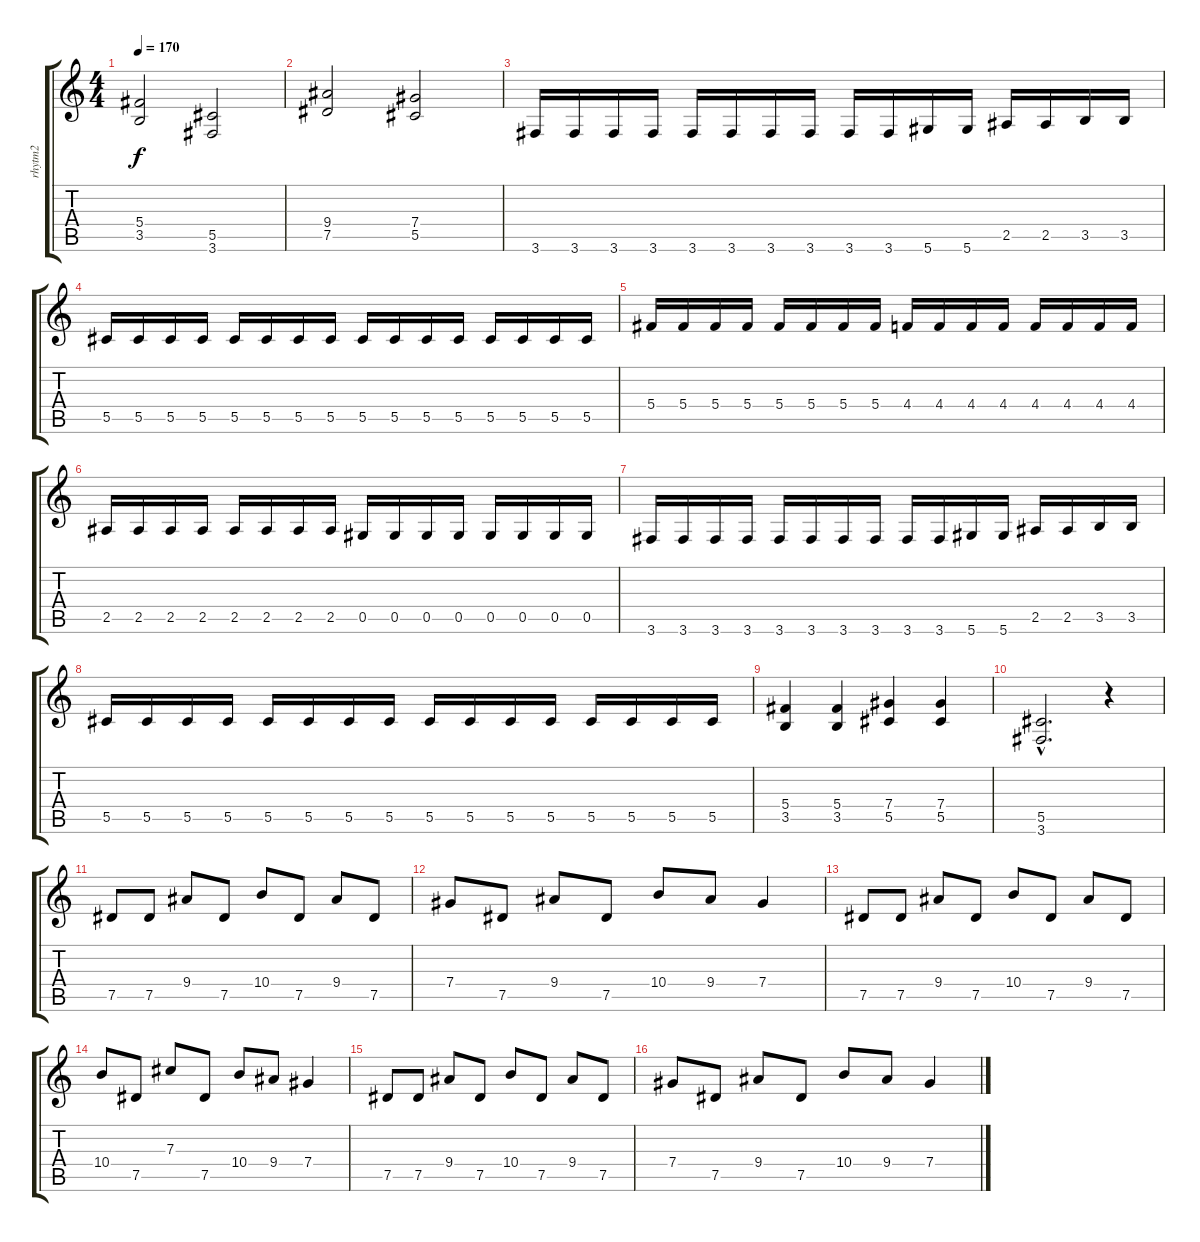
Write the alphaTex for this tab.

\track ("rhytm2" "rhytm2") {instrument distortionguitar}
\staff {score tabs}
\tuning (Eb4 Bb3 Gb3 Db3 Ab2 Eb2) {hide}
\ts (4 4)
\tempo 170
\clef g2
\ks c
(5.4 3.5).2{dy f} (5.5 3.6).2 |
(9.4 7.5).2 (7.4 5.5).2 |
3.6.16 3.6.16 3.6.16 3.6.16 3.6.16 3.6.16 3.6.16 3.6.16 3.6.16 3.6.16 5.6.16 5.6.16 2.5.16 2.5.16 3.5.16 3.5.16 |
5.5.16 5.5.16 5.5.16 5.5.16 5.5.16 5.5.16 5.5.16 5.5.16 5.5.16 5.5.16 5.5.16 5.5.16 5.5.16 5.5.16 5.5.16 5.5.16 |
5.4.16 5.4.16 5.4.16 5.4.16 5.4.16 5.4.16 5.4.16 5.4.16 4.4.16 4.4.16 4.4.16 4.4.16 4.4.16 4.4.16 4.4.16 4.4.16 |
2.5.16 2.5.16 2.5.16 2.5.16 2.5.16 2.5.16 2.5.16 2.5.16 0.5.16 0.5.16 0.5.16 0.5.16 0.5.16 0.5.16 0.5.16 0.5.16 |
3.6.16 3.6.16 3.6.16 3.6.16 3.6.16 3.6.16 3.6.16 3.6.16 3.6.16 3.6.16 5.6.16 5.6.16 2.5.16 2.5.16 3.5.16 3.5.16 |
5.5.16 5.5.16 5.5.16 5.5.16 5.5.16 5.5.16 5.5.16 5.5.16 5.5.16 5.5.16 5.5.16 5.5.16 5.5.16 5.5.16 5.5.16 5.5.16 |
(5.4 3.5).4 (5.4 3.5).4 (7.4 5.5).4 (7.4 5.5).4 |
(5.5{hac} 3.6{hac}).2{d} r.4 |
7.5.8 7.5.8 9.4.8 7.5.8 10.4.8 7.5.8 9.4.8 7.5.8 |
7.4.8 7.5.8 9.4.8 7.5.8 10.4.8 9.4.8 7.4.4 |
7.5.8 7.5.8 9.4.8 7.5.8 10.4.8 7.5.8 9.4.8 7.5.8 |
10.4.8 7.5.8 7.3.8 7.5.8 10.4.8 9.4.8 7.4.4 |
7.5.8 7.5.8 9.4.8 7.5.8 10.4.8 7.5.8 9.4.8 7.5.8 |
7.4.8 7.5.8 9.4.8 7.5.8 10.4.8 9.4.8 7.4.4
